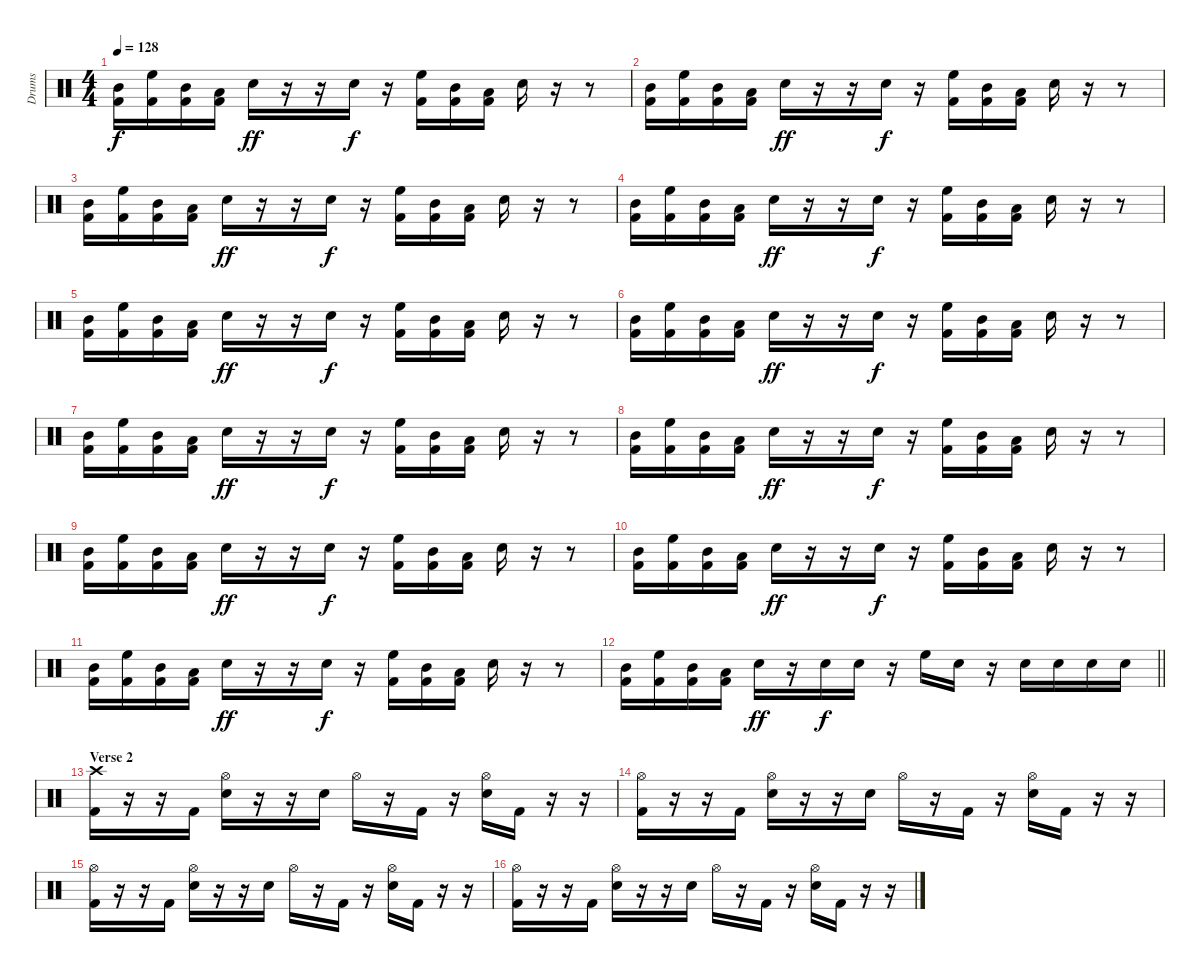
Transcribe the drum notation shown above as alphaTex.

\track ("Drums" "Drums") {instrument percussion}
\staff {score}
\articulation defaults
\ts (4 4)
\tempo 128
\clef neutral
\ks c
("Mid Tom (hit)" "Kick (hit) 2").16{dy f} ("High Floor Tom (hit)" "Kick (hit) 2").16 ("Mid Tom (hit)" "Kick (hit) 2").16 ("Low Tom (hit)" "Kick (hit) 2").16 "Electric Snare (hit)".16{dy ff} r.16 r.16 "Electric Snare (hit)".16{dy f} r.16 ("High Floor Tom (hit)" "Kick (hit) 2").16 ("Mid Tom (hit)" "Kick (hit) 2").16 ("Low Tom (hit)" "Kick (hit) 2").16 "Electric Snare (hit)".16 r.16 r.8 |
("Mid Tom (hit)" "Kick (hit) 2").16 ("High Floor Tom (hit)" "Kick (hit) 2").16 ("Mid Tom (hit)" "Kick (hit) 2").16 ("Low Tom (hit)" "Kick (hit) 2").16 "Electric Snare (hit)".16{dy ff} r.16 r.16 "Electric Snare (hit)".16{dy f} r.16 ("High Floor Tom (hit)" "Kick (hit) 2").16 ("Mid Tom (hit)" "Kick (hit) 2").16 ("Low Tom (hit)" "Kick (hit) 2").16 "Electric Snare (hit)".16 r.16 r.8 |
("Mid Tom (hit)" "Kick (hit) 2").16 ("High Floor Tom (hit)" "Kick (hit) 2").16 ("Mid Tom (hit)" "Kick (hit) 2").16 ("Low Tom (hit)" "Kick (hit) 2").16 "Electric Snare (hit)".16{dy ff} r.16 r.16 "Electric Snare (hit)".16{dy f} r.16 ("High Floor Tom (hit)" "Kick (hit) 2").16 ("Mid Tom (hit)" "Kick (hit) 2").16 ("Low Tom (hit)" "Kick (hit) 2").16 "Electric Snare (hit)".16 r.16 r.8 |
("Mid Tom (hit)" "Kick (hit) 2").16 ("High Floor Tom (hit)" "Kick (hit) 2").16 ("Mid Tom (hit)" "Kick (hit) 2").16 ("Low Tom (hit)" "Kick (hit) 2").16 "Electric Snare (hit)".16{dy ff} r.16 r.16 "Electric Snare (hit)".16{dy f} r.16 ("High Floor Tom (hit)" "Kick (hit) 2").16 ("Mid Tom (hit)" "Kick (hit) 2").16 ("Low Tom (hit)" "Kick (hit) 2").16 "Electric Snare (hit)".16 r.16 r.8 |
("Mid Tom (hit)" "Kick (hit) 2").16 ("High Floor Tom (hit)" "Kick (hit) 2").16 ("Mid Tom (hit)" "Kick (hit) 2").16 ("Low Tom (hit)" "Kick (hit) 2").16 "Electric Snare (hit)".16{dy ff} r.16 r.16 "Electric Snare (hit)".16{dy f} r.16 ("High Floor Tom (hit)" "Kick (hit) 2").16 ("Mid Tom (hit)" "Kick (hit) 2").16 ("Low Tom (hit)" "Kick (hit) 2").16 "Electric Snare (hit)".16 r.16 r.8 |
("Mid Tom (hit)" "Kick (hit) 2").16 ("High Floor Tom (hit)" "Kick (hit) 2").16 ("Mid Tom (hit)" "Kick (hit) 2").16 ("Low Tom (hit)" "Kick (hit) 2").16 "Electric Snare (hit)".16{dy ff} r.16 r.16 "Electric Snare (hit)".16{dy f} r.16 ("High Floor Tom (hit)" "Kick (hit) 2").16 ("Mid Tom (hit)" "Kick (hit) 2").16 ("Low Tom (hit)" "Kick (hit) 2").16 "Electric Snare (hit)".16 r.16 r.8 |
("Mid Tom (hit)" "Kick (hit) 2").16 ("High Floor Tom (hit)" "Kick (hit) 2").16 ("Mid Tom (hit)" "Kick (hit) 2").16 ("Low Tom (hit)" "Kick (hit) 2").16 "Electric Snare (hit)".16{dy ff} r.16 r.16 "Electric Snare (hit)".16{dy f} r.16 ("High Floor Tom (hit)" "Kick (hit) 2").16 ("Mid Tom (hit)" "Kick (hit) 2").16 ("Low Tom (hit)" "Kick (hit) 2").16 "Electric Snare (hit)".16 r.16 r.8 |
("Mid Tom (hit)" "Kick (hit) 2").16 ("High Floor Tom (hit)" "Kick (hit) 2").16 ("Mid Tom (hit)" "Kick (hit) 2").16 ("Low Tom (hit)" "Kick (hit) 2").16 "Electric Snare (hit)".16{dy ff} r.16 r.16 "Electric Snare (hit)".16{dy f} r.16 ("High Floor Tom (hit)" "Kick (hit) 2").16 ("Mid Tom (hit)" "Kick (hit) 2").16 ("Low Tom (hit)" "Kick (hit) 2").16 "Electric Snare (hit)".16 r.16 r.8 |
("Mid Tom (hit)" "Kick (hit) 2").16 ("High Floor Tom (hit)" "Kick (hit) 2").16 ("Mid Tom (hit)" "Kick (hit) 2").16 ("Low Tom (hit)" "Kick (hit) 2").16 "Electric Snare (hit)".16{dy ff} r.16 r.16 "Electric Snare (hit)".16{dy f} r.16 ("High Floor Tom (hit)" "Kick (hit) 2").16 ("Mid Tom (hit)" "Kick (hit) 2").16 ("Low Tom (hit)" "Kick (hit) 2").16 "Electric Snare (hit)".16 r.16 r.8 |
("Mid Tom (hit)" "Kick (hit) 2").16 ("High Floor Tom (hit)" "Kick (hit) 2").16 ("Mid Tom (hit)" "Kick (hit) 2").16 ("Low Tom (hit)" "Kick (hit) 2").16 "Electric Snare (hit)".16{dy ff} r.16 r.16 "Electric Snare (hit)".16{dy f} r.16 ("High Floor Tom (hit)" "Kick (hit) 2").16 ("Mid Tom (hit)" "Kick (hit) 2").16 ("Low Tom (hit)" "Kick (hit) 2").16 "Electric Snare (hit)".16 r.16 r.8 |
("Mid Tom (hit)" "Kick (hit) 2").16 ("High Floor Tom (hit)" "Kick (hit) 2").16 ("Mid Tom (hit)" "Kick (hit) 2").16 ("Low Tom (hit)" "Kick (hit) 2").16 "Electric Snare (hit)".16{dy ff} r.16 r.16 "Electric Snare (hit)".16{dy f} r.16 ("High Floor Tom (hit)" "Kick (hit) 2").16 ("Mid Tom (hit)" "Kick (hit) 2").16 ("Low Tom (hit)" "Kick (hit) 2").16 "Electric Snare (hit)".16 r.16 r.8 |
\barLineRight lightlight
("Mid Tom (hit)" "Kick (hit) 2").16 ("High Floor Tom (hit)" "Kick (hit) 2").16 ("Mid Tom (hit)" "Kick (hit) 2").16 ("Low Tom (hit)" "Kick (hit) 2").16 "Electric Snare (hit)".16{dy ff} r.16 "Electric Snare (hit)".16{dy f} "Electric Snare (hit)".16 r.16 "High Floor Tom (hit)".16 "Electric Snare (hit)".16 r.16 "Electric Snare (hit)".16 "Electric Snare (hit)".16 "Electric Snare (hit)".16 "Electric Snare (hit)".16 |
\section ("" "Verse 2")
("Crash high (hit)" "Kick (hit) 2").16 r.16 r.16 "Kick (hit) 2".16 ("Hi-Hat (open)" "Electric Snare (hit)").16 r.16 r.16 "Electric Snare (hit)".16 "Hi-Hat (open)".16 r.16 "Kick (hit) 2".16 r.16 ("Hi-Hat (open)" "Electric Snare (hit)").16 "Kick (hit) 2".16 r.16 r.16 |
("Hi-Hat (open)" "Kick (hit) 2").16 r.16 r.16 "Kick (hit) 2".16 ("Hi-Hat (open)" "Electric Snare (hit)").16 r.16 r.16 "Electric Snare (hit)".16 "Hi-Hat (open)".16 r.16 "Kick (hit) 2".16 r.16 ("Hi-Hat (open)" "Electric Snare (hit)").16 "Kick (hit) 2".16 r.16 r.16 |
("Hi-Hat (open)" "Kick (hit) 2").16 r.16 r.16 "Kick (hit) 2".16 ("Hi-Hat (open)" "Electric Snare (hit)").16 r.16 r.16 "Electric Snare (hit)".16 "Hi-Hat (open)".16 r.16 "Kick (hit) 2".16 r.16 ("Hi-Hat (open)" "Electric Snare (hit)").16 "Kick (hit) 2".16 r.16 r.16 |
("Hi-Hat (open)" "Kick (hit) 2").16 r.16 r.16 "Kick (hit) 2".16 ("Hi-Hat (open)" "Electric Snare (hit)").16 r.16 r.16 "Electric Snare (hit)".16 "Hi-Hat (open)".16 r.16 "Kick (hit) 2".16 r.16 ("Hi-Hat (open)" "Electric Snare (hit)").16 "Kick (hit) 2".16 r.16 r.16
